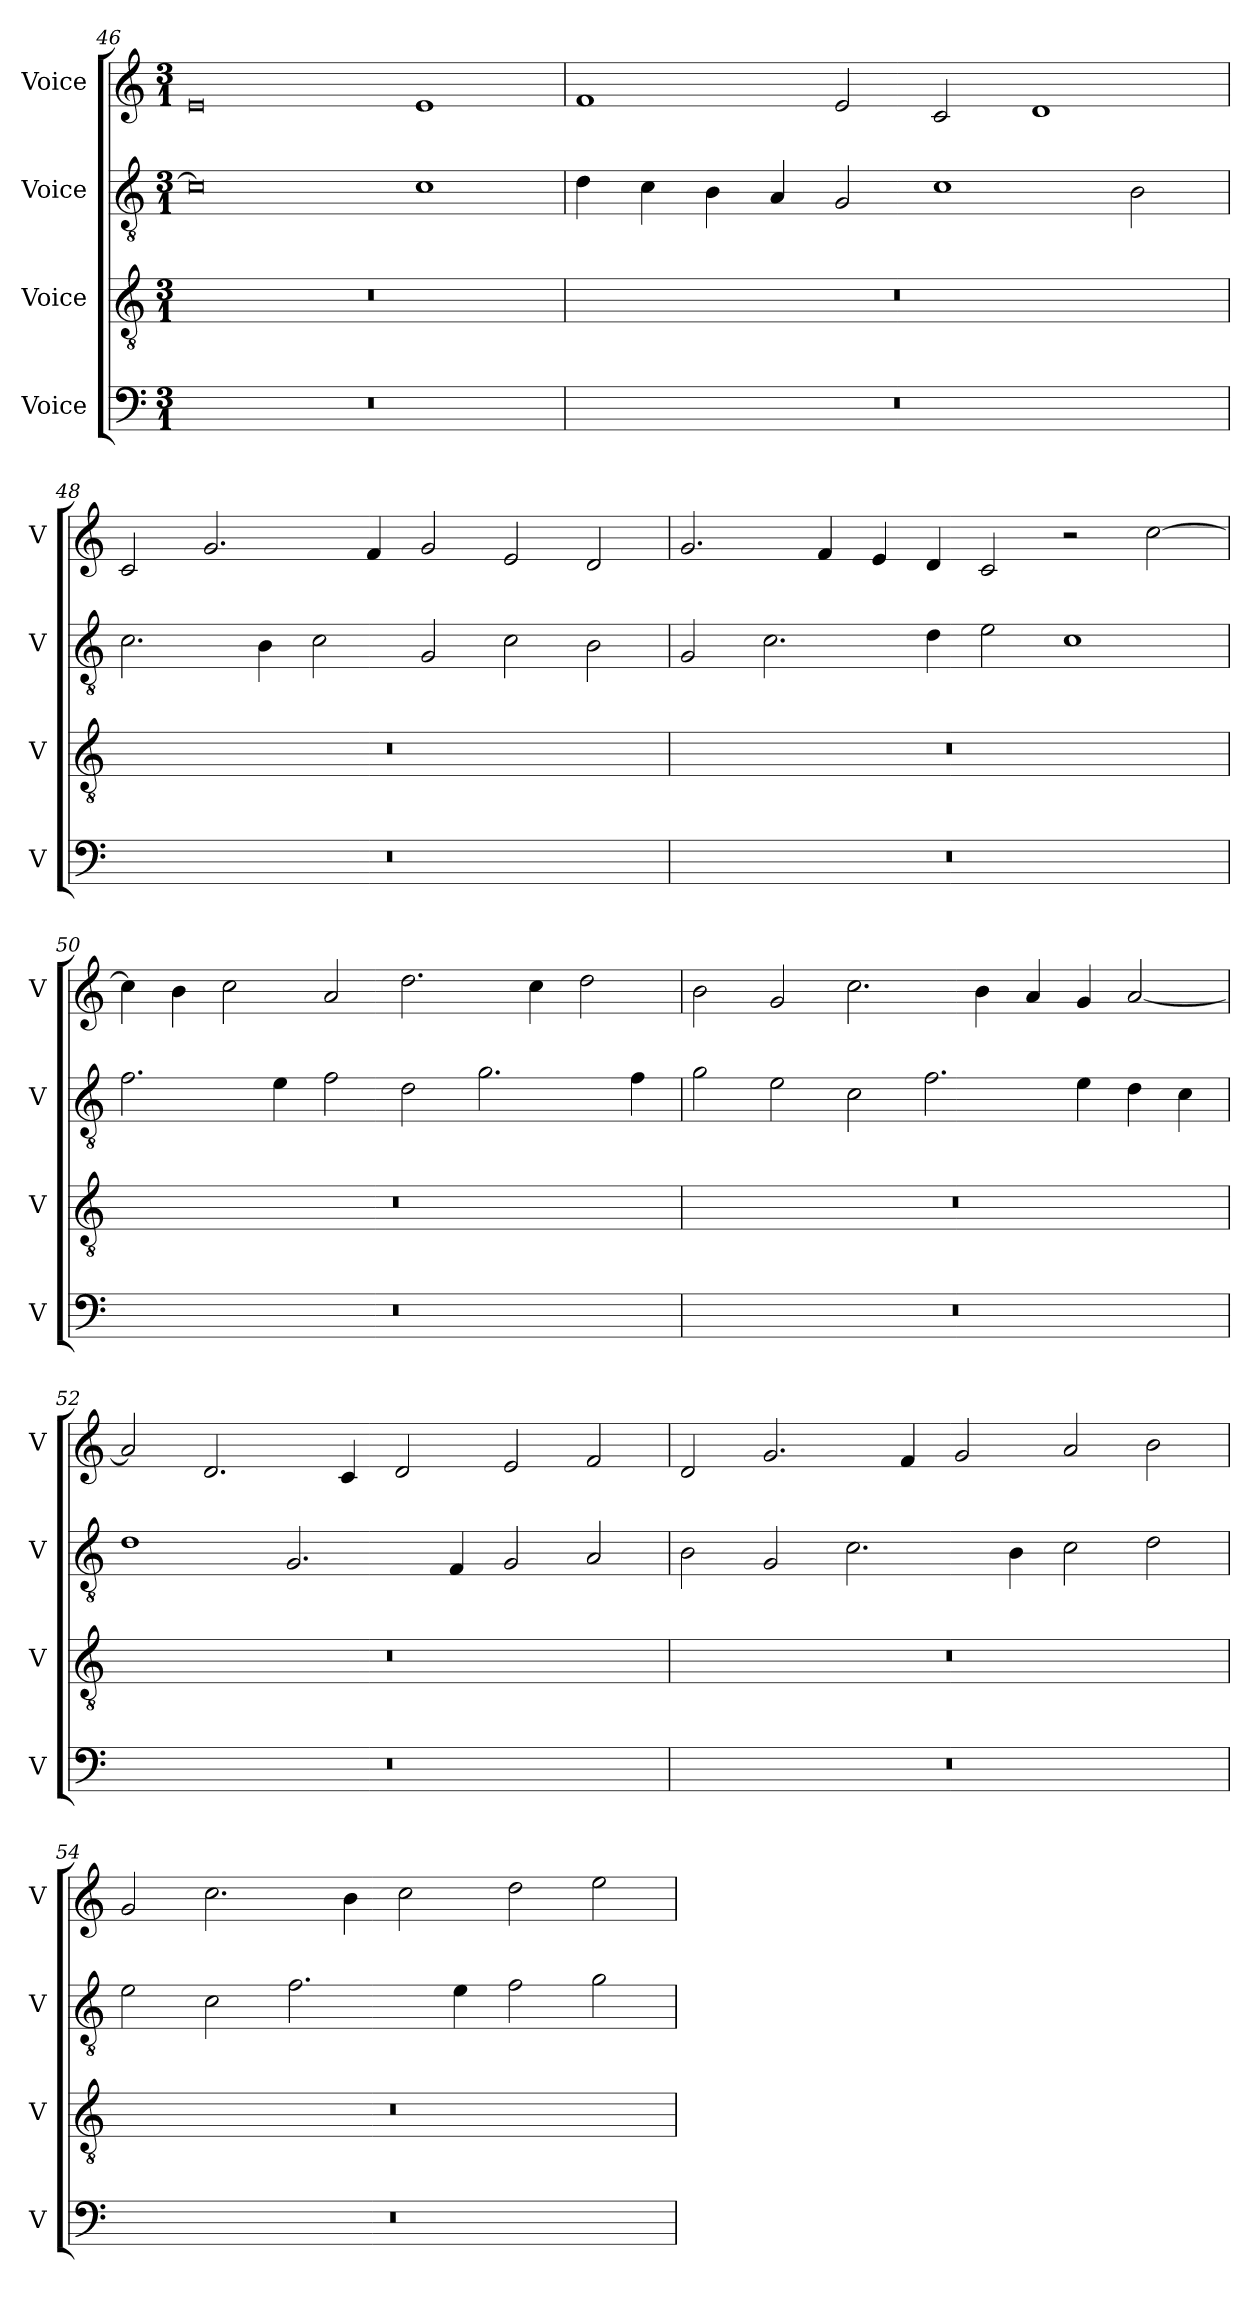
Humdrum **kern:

**kern	**kern	**kern	**kern
*part4	*part3	*part2	*part1
*staff4	*staff3	*staff2	*staff1
*I"Voice	*I"Voice	*I"Voice	*I"Voice
*I'V	*I'V	*I'V	*I'V
*clefF4	*clefGv2	*clefGv2	*clefG2
*k[]	*k[]	*k[]	*k[]
*M3/1	*M3/1	*M3/1	*M3/1
=46	=46	=46	=46
0.r	0.r	0c]	0e
.	.	1c	1e
=47	=47	=47	=47
0.r	0.r	4d\	1f
.	.	4c\	.
.	.	4B\	.
.	.	4A/	.
.	.	2G/	2e/
.	.	1c	2c/
.	.	.	1d
.	.	2B\	.
!!LO:LB:g=z
=48	=48	=48	=48
0.r	0.r	2.c\	2c/
.	.	.	2.g/
.	.	4B\	.
.	.	2c\	.
.	.	.	4f/
.	.	2G/	2g/
.	.	2c\	2e/
.	.	2B\	2d/
=49	=49	=49	=49
0.r	0.r	2G/	2.g/
.	.	2.c\	.
.	.	.	4f/
.	.	.	4e/
.	.	4d\	4d/
.	.	2e\	2c/
.	.	1c	2r
.	.	.	[2cc\
!!LO:PB:g=z
=50	=50	=50	=50
0.r	0.r	2.f\	4cc\]
.	.	.	4b\
.	.	.	2cc\
.	.	4e\	.
.	.	2f\	2a/
.	.	2d\	2.dd\
.	.	2.g\	.
.	.	.	4cc\
.	.	.	2dd\
.	.	4f\	.
=51	=51	=51	=51
0.r	0.r	2g\	2b\
.	.	2e\	2g/
.	.	2c\	2.cc\
.	.	2.f\	.
.	.	.	4b\
.	.	.	4a/
.	.	4e\	4g/
.	.	4d\	[2a/
.	.	4c\	.
!!LO:LB:g=z
=52	=52	=52	=52
0.r	0.r	1d	2a/]
.	.	.	2.d/
.	.	2.G/	.
.	.	.	4c/
.	.	.	2d/
.	.	4F/	.
.	.	2G/	2e/
.	.	2A/	2f/
=53	=53	=53	=53
0.r	0.r	2B\	2d/
.	.	2G/	2.g/
.	.	2.c\	.
.	.	.	4f/
.	.	.	2g/
.	.	4B\	.
.	.	2c\	2a/
.	.	2d\	2b\
!!LO:LB:g=z
=54	=54	=54	=54
0.r	0.r	2e\	2g/
.	.	2c\	2.cc\
.	.	2.f\	.
.	.	.	4b\
.	.	.	2cc\
.	.	4e\	.
.	.	2f\	2dd\
.	.	2g\	2ee\
=	=	=	=
*-	*-	*-	*-
